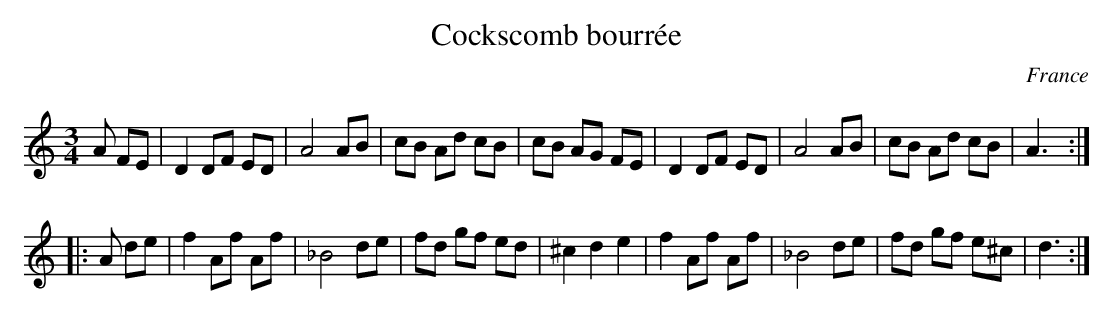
X:1
T:Cockscomb bourrée
M:3/4
O:France
K:C major
A FE |\
D2 DF ED | A4 AB | cB Ad cB | cB AG FE |\
D2 DF ED | A4 AB | cB Ad cB | A3 :|
|: A de | \
f2 Af Af | _B4 de | fd gf ed | ^c2 d2 e2 |\
f2 Af Af | _B4 de | fd gf e^c | d3 :|
